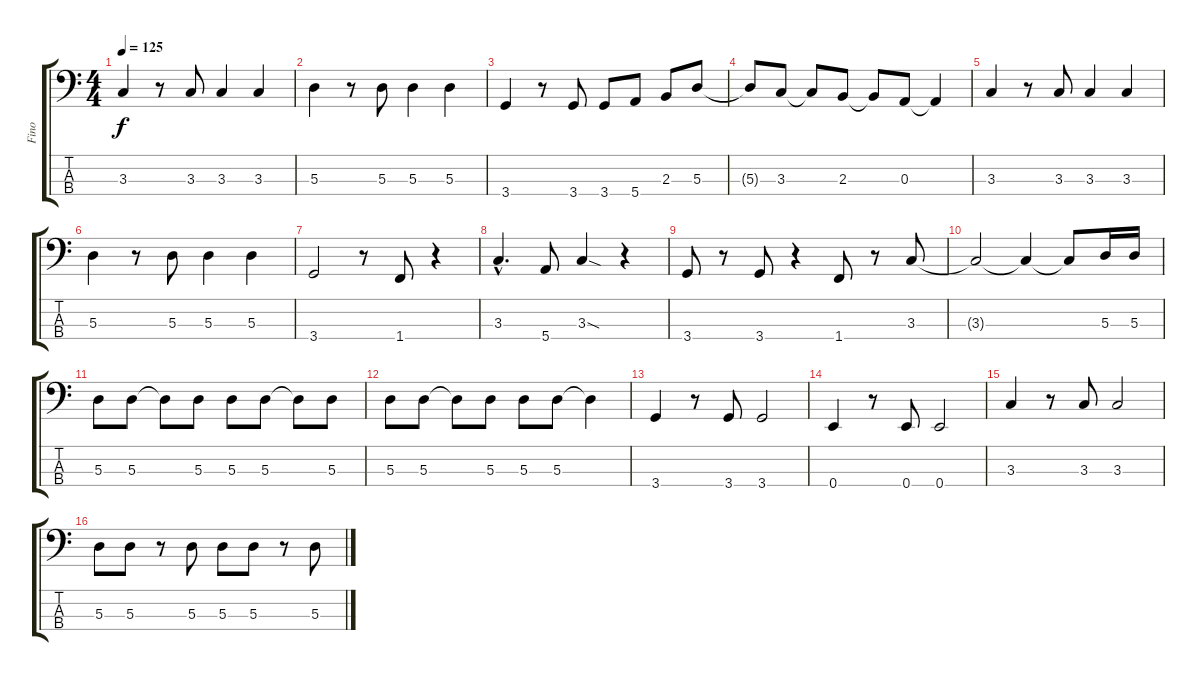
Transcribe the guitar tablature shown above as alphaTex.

\track ("Fino" "Fino") {instrument fretlessbass}
\staff {score tabs}
\tuning (G2 D2 A1 E1) {hide}
\ts (4 4)
\tempo 125
\clef f4
\ks c
3.3.4{dy f} r.8 3.3.8 3.3.4 3.3.4 |
5.3.4 r.8 5.3.8 5.3.4 5.3.4 |
3.4.4 r.8 3.4.8 3.4.8 5.4.8 2.3.8 5.3.8 |
5.3{t}.8 3.3.8 3.3{t}.8 2.3.8 2.3{t}.8 0.3.8 0.3{t}.4 |
3.3.4 r.8 3.3.8 3.3.4 3.3.4 |
5.3.4 r.8 5.3.8 5.3.4 5.3.4 |
3.4.2 r.8 1.4.8 r.4 |
3.3{hac}.4{d} 5.4.8 3.3{sod}.4 r.4 |
3.4.8 r.8 3.4.8 r.4 1.4.8 r.8 3.3.8 |
3.3{t}.2 3.3{t}.4 3.3{t}.8 5.3.16 5.3.16 |
5.3.8 5.3.8 5.3{t}.8 5.3.8 5.3.8 5.3.8 5.3{t}.8 5.3.8 |
5.3.8 5.3.8 5.3{t}.8 5.3.8 5.3.8 5.3.8 5.3{t}.4 |
3.4.4 r.8 3.4.8 3.4.2 |
0.4.4 r.8 0.4.8 0.4.2 |
3.3.4 r.8 3.3.8 3.3.2 |
5.3.8 5.3.8 r.8 5.3.8 5.3.8 5.3.8 r.8 5.3.8
